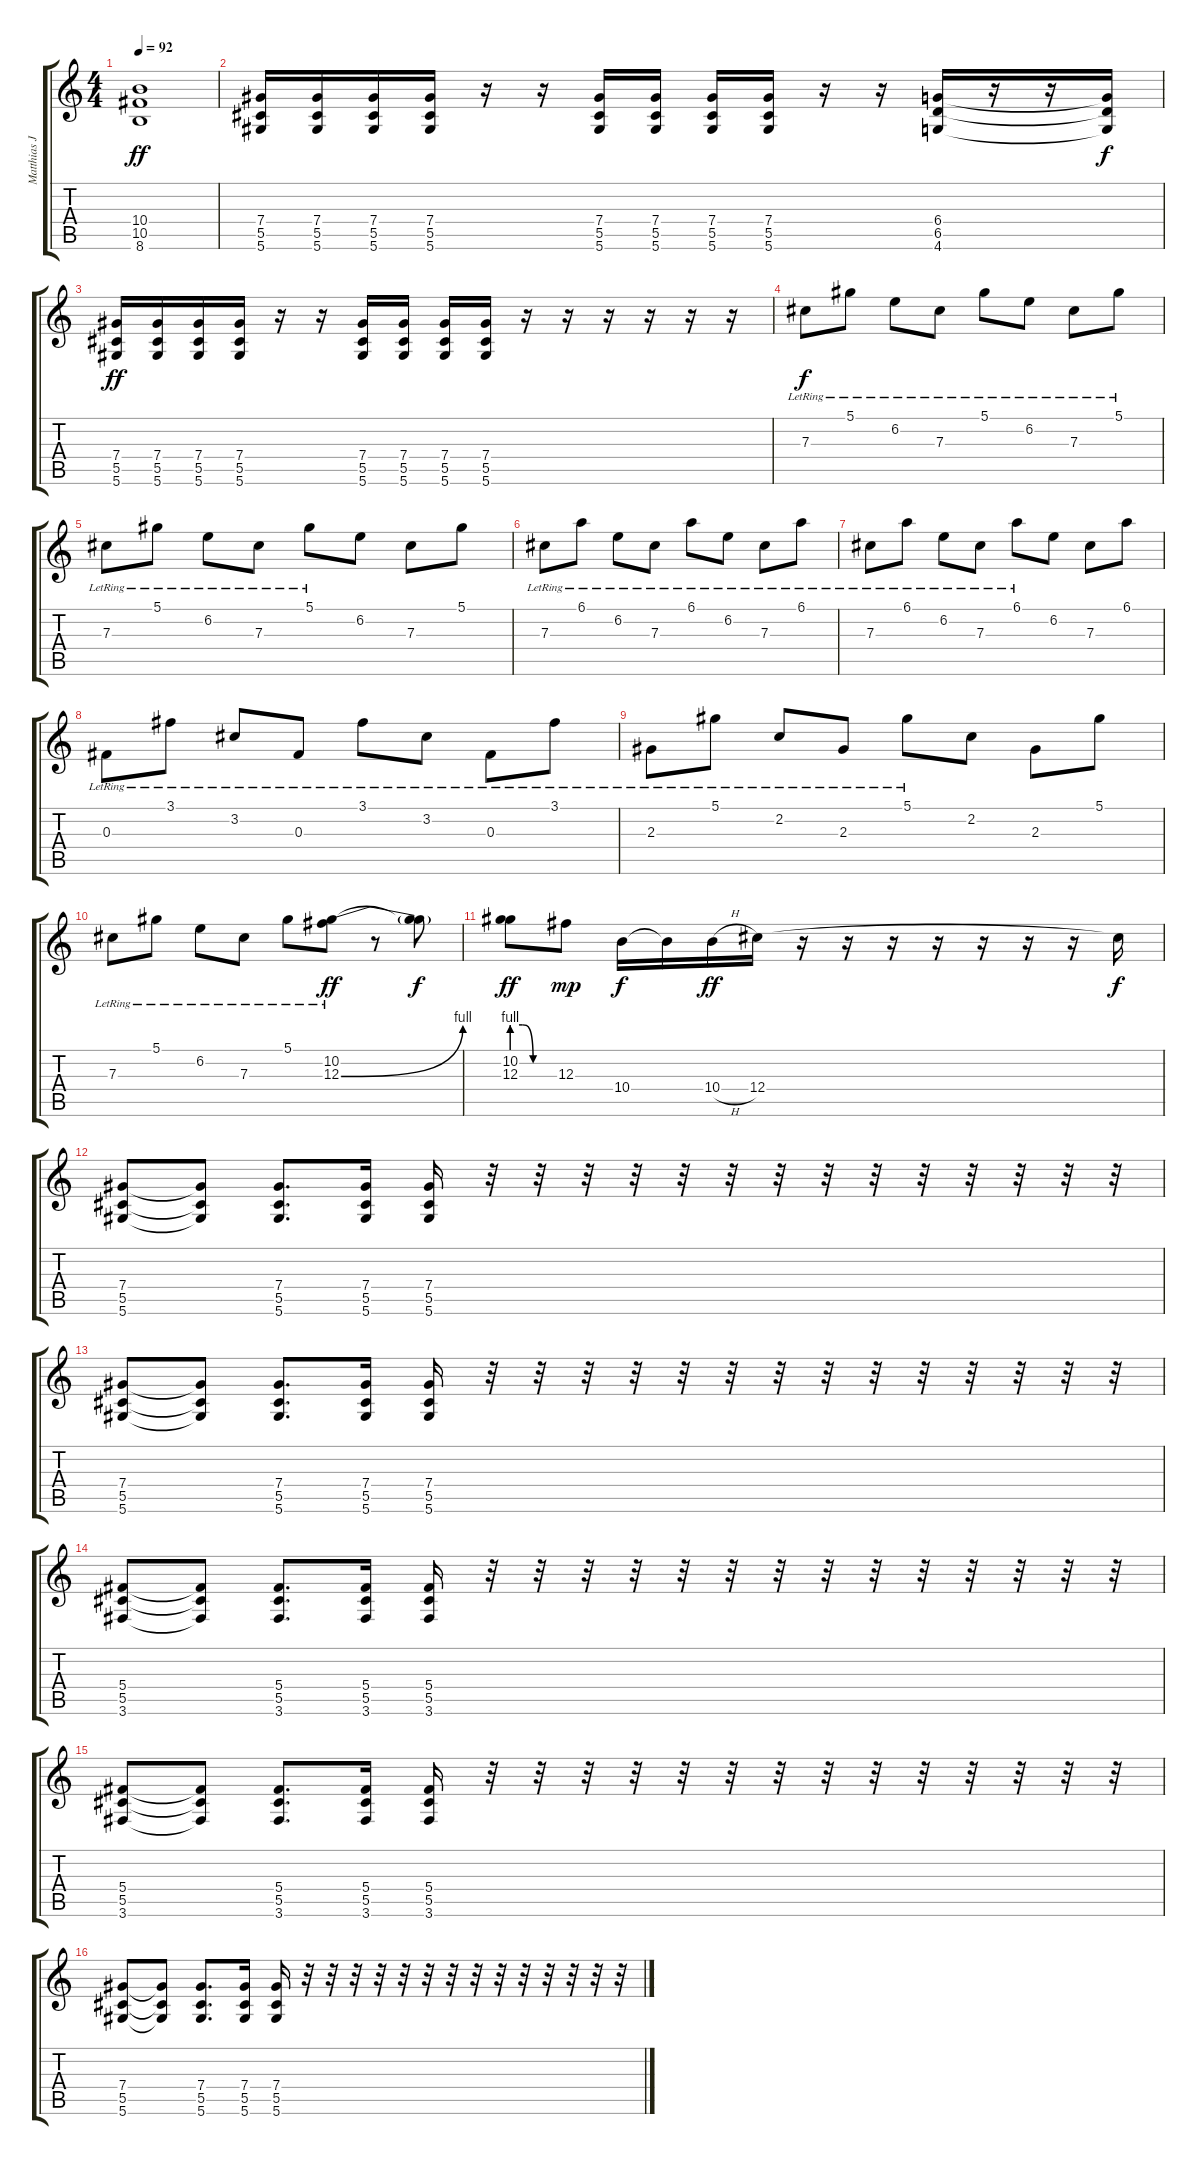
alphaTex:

\track ("Matthias Jabs" "Matthias J") {instrument electricguitarjazz}
\staff {score tabs}
\tuning (Eb4 Bb3 Gb3 Db3 Ab2 Eb2) {hide}
\ts (4 4)
\tempo 92
\clef g2
\ks c
(10.4 10.5 8.6).1{dy ff} |
(7.4 5.5 5.6).16 (7.4 5.5 5.6).16 (7.4 5.5 5.6).16 (7.4 5.5 5.6).16 r.16 r.16 (7.4 5.5 5.6).16 (7.4 5.5 5.6).16 (7.4 5.5 5.6).16 (7.4 5.5 5.6).16 r.16 r.16 (6.4 6.5 4.6).16 r.16 r.16 (6.4{t} 6.5{t} 4.6{t}).16{dy f} |
(7.4 5.5 5.6).16{dy ff} (7.4 5.5 5.6).16 (7.4 5.5 5.6).16 (7.4 5.5 5.6).16 r.16 r.16 (7.4 5.5 5.6).16 (7.4 5.5 5.6).16 (7.4 5.5 5.6).16 (7.4 5.5 5.6).16 r.16 r.16 r.16 r.16 r.16 r.16 |
7.3{lr}.8{dy f instrument electricguitarjazz} 5.1{lr}.8 6.2{lr}.8 7.3{lr}.8 5.1{lr}.8 6.2{lr}.8 7.3{lr}.8 5.1{lr}.8 |
7.3{lr}.8 5.1{lr}.8 6.2{lr}.8 7.3{lr}.8 5.1{lr}.8 6.2.8 7.3.8 5.1.8 |
7.3{lr}.8 6.1{lr}.8 6.2{lr}.8 7.3{lr}.8 6.1{lr}.8 6.2{lr}.8 7.3{lr}.8 6.1{lr}.8 |
7.3{lr}.8 6.1{lr}.8 6.2{lr}.8 7.3{lr}.8 6.1{lr}.8 6.2.8 7.3.8 6.1.8 |
0.3{lr}.8 3.1{lr}.8 3.2{lr}.8 0.3{lr}.8 3.1{lr}.8 3.2{lr}.8 0.3{lr}.8 3.1{lr}.8 |
2.3{lr}.8 5.1{lr}.8 2.2{lr}.8 2.3{lr}.8 5.1{lr}.8 2.2.8 2.3.8 5.1.8 |
7.3{lr}.8 5.1{lr}.8 6.2{lr}.8 7.3{lr}.8 5.1{lr}.8 (10.2{lr} 12.3{be (bend 0 0 60 4)}).8{dy ff} r.8 (10.2{t} 12.3{t}).8{dy f} |
(10.2 12.3{be (custom 0 4 15 4 30 0 60 0)}).8{dy ff} 12.3.8{dy mp} 10.4.16{dy f} 10.4{t}.16 10.4{h}.16{dy ff} 12.4.16 r.16 r.16 r.16 r.16 r.16 r.16 r.16 12.4{t}.16{dy f} |
(7.4 5.5 5.6).8{volume 13 instrument distortionguitar} (7.4{t} 5.5{t} 5.6{t}).8 (7.4 5.5 5.6).8{d} (7.4 5.5 5.6).16 (7.4 5.5 5.6).16 r.32 r.32 r.32 r.32 r.32 r.32 r.32 r.32 r.32 r.32 r.32 r.32 r.32 r.32 |
(7.4 5.5 5.6).8 (7.4{t} 5.5{t} 5.6{t}).8 (7.4 5.5 5.6).8{d} (7.4 5.5 5.6).16 (7.4 5.5 5.6).16 r.32 r.32 r.32 r.32 r.32 r.32 r.32 r.32 r.32 r.32 r.32 r.32 r.32 r.32 |
(5.4 5.5 3.6).8 (5.4{t} 5.5{t} 3.6{t}).8 (5.4 5.5 3.6).8{d} (5.4 5.5 3.6).16 (5.4 5.5 3.6).16 r.32 r.32 r.32 r.32 r.32 r.32 r.32 r.32 r.32 r.32 r.32 r.32 r.32 r.32 |
(5.4 5.5 3.6).8 (5.4{t} 5.5{t} 3.6{t}).8 (5.4 5.5 3.6).8{d} (5.4 5.5 3.6).16 (5.4 5.5 3.6).16 r.32 r.32 r.32 r.32 r.32 r.32 r.32 r.32 r.32 r.32 r.32 r.32 r.32 r.32 |
(7.4 5.5 5.6).8 (7.4{t} 5.5{t} 5.6{t}).8 (7.4 5.5 5.6).8{d} (7.4 5.5 5.6).16 (7.4 5.5 5.6).16 r.32 r.32 r.32 r.32 r.32 r.32 r.32 r.32 r.32 r.32 r.32 r.32 r.32 r.32
